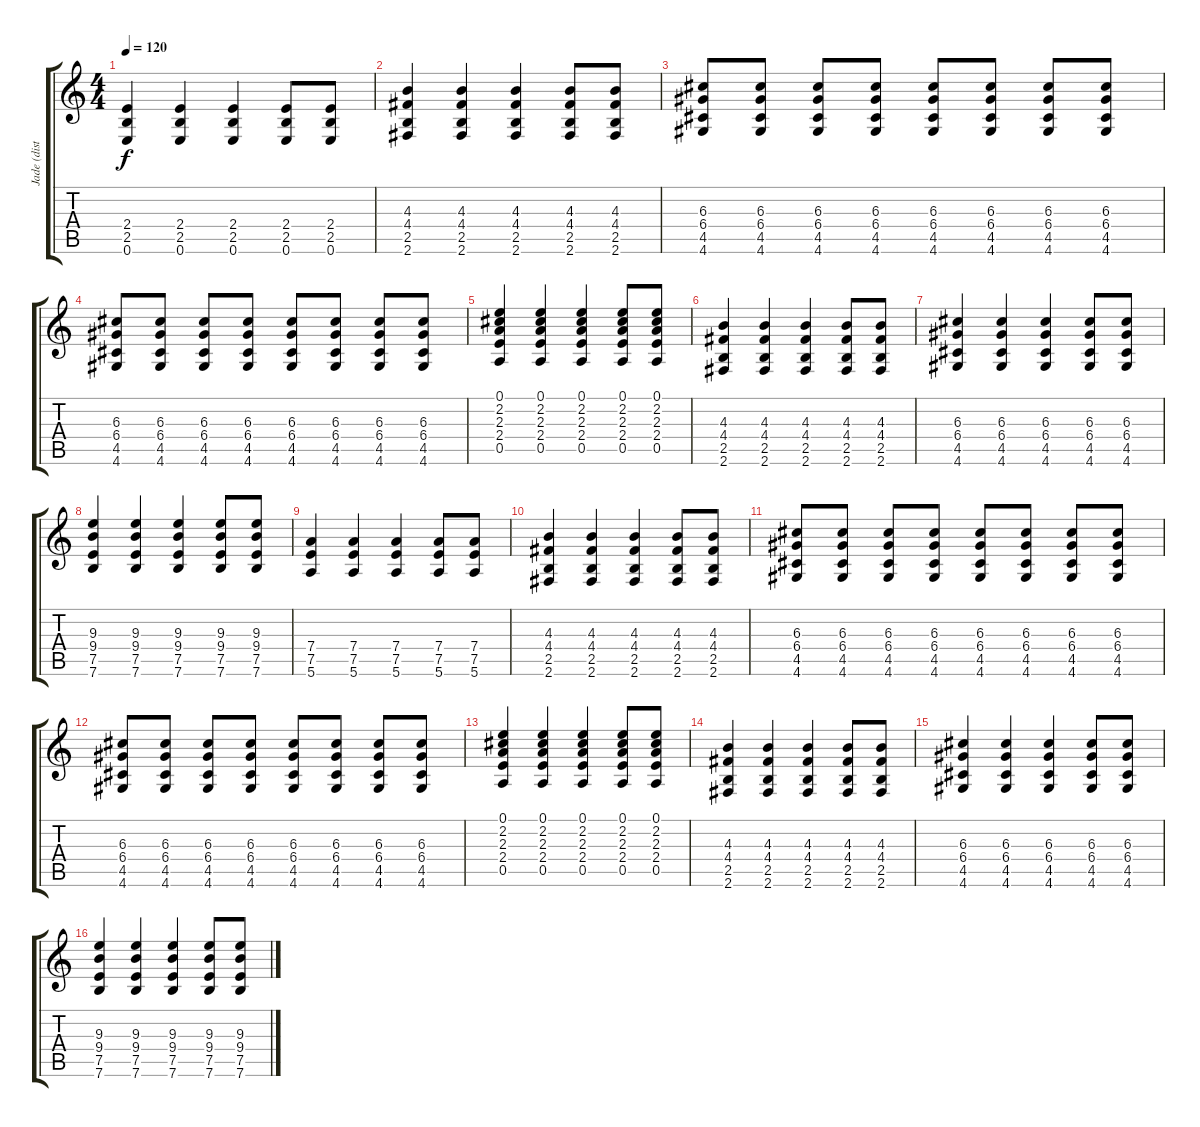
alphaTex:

\track ("Jade (distortion guitare)" "Jade (dist") {instrument distortionguitar}
\staff {score tabs}
\tuning (E4 B3 G3 D3 A2 E2) {hide}
\ts (4 4)
\tempo 120
\clef g2
\ks c
(2.4 2.5 0.6).4{dy f} (2.4 2.5 0.6).4 (2.4 2.5 0.6).4 (2.4 2.5 0.6).8 (2.4 2.5 0.6).8 |
(4.3 4.4 2.5 2.6).4 (4.3 4.4 2.5 2.6).4 (4.3 4.4 2.5 2.6).4 (4.3 4.4 2.5 2.6).8 (4.3 4.4 2.5 2.6).8 |
(6.3 6.4 4.5 4.6).8 (6.3 6.4 4.5 4.6).8 (6.3 6.4 4.5 4.6).8 (6.3 6.4 4.5 4.6).8 (6.3 6.4 4.5 4.6).8 (6.3 6.4 4.5 4.6).8 (6.3 6.4 4.5 4.6).8 (6.3 6.4 4.5 4.6).8 |
(6.3 6.4 4.5 4.6).8 (6.3 6.4 4.5 4.6).8 (6.3 6.4 4.5 4.6).8 (6.3 6.4 4.5 4.6).8 (6.3 6.4 4.5 4.6).8 (6.3 6.4 4.5 4.6).8 (6.3 6.4 4.5 4.6).8 (6.3 6.4 4.5 4.6).8 |
(0.1 2.2 2.3 2.4 0.5).4 (0.1 2.2 2.3 2.4 0.5).4 (0.1 2.2 2.3 2.4 0.5).4 (0.1 2.2 2.3 2.4 0.5).8 (0.1 2.2 2.3 2.4 0.5).8 |
(4.3 4.4 2.5 2.6).4 (4.3 4.4 2.5 2.6).4 (4.3 4.4 2.5 2.6).4 (4.3 4.4 2.5 2.6).8 (4.3 4.4 2.5 2.6).8 |
(6.3 6.4 4.5 4.6).4 (6.3 6.4 4.5 4.6).4 (6.3 6.4 4.5 4.6).4 (6.3 6.4 4.5 4.6).8 (6.3 6.4 4.5 4.6).8 |
(9.3 9.4 7.5 7.6).4 (9.3 9.4 7.5 7.6).4 (9.3 9.4 7.5 7.6).4 (9.3 9.4 7.5 7.6).8 (9.3 9.4 7.5 7.6).8 |
(7.4 7.5 5.6).4 (7.4 7.5 5.6).4 (7.4 7.5 5.6).4 (7.4 7.5 5.6).8 (7.4 7.5 5.6).8 |
(4.3 4.4 2.5 2.6).4 (4.3 4.4 2.5 2.6).4 (4.3 4.4 2.5 2.6).4 (4.3 4.4 2.5 2.6).8 (4.3 4.4 2.5 2.6).8 |
(6.3 6.4 4.5 4.6).8 (6.3 6.4 4.5 4.6).8 (6.3 6.4 4.5 4.6).8 (6.3 6.4 4.5 4.6).8 (6.3 6.4 4.5 4.6).8 (6.3 6.4 4.5 4.6).8 (6.3 6.4 4.5 4.6).8 (6.3 6.4 4.5 4.6).8 |
(6.3 6.4 4.5 4.6).8 (6.3 6.4 4.5 4.6).8 (6.3 6.4 4.5 4.6).8 (6.3 6.4 4.5 4.6).8 (6.3 6.4 4.5 4.6).8 (6.3 6.4 4.5 4.6).8 (6.3 6.4 4.5 4.6).8 (6.3 6.4 4.5 4.6).8 |
(0.1 2.2 2.3 2.4 0.5).4 (0.1 2.2 2.3 2.4 0.5).4 (0.1 2.2 2.3 2.4 0.5).4 (0.1 2.2 2.3 2.4 0.5).8 (0.1 2.2 2.3 2.4 0.5).8 |
(4.3 4.4 2.5 2.6).4 (4.3 4.4 2.5 2.6).4 (4.3 4.4 2.5 2.6).4 (4.3 4.4 2.5 2.6).8 (4.3 4.4 2.5 2.6).8 |
(6.3 6.4 4.5 4.6).4 (6.3 6.4 4.5 4.6).4 (6.3 6.4 4.5 4.6).4 (6.3 6.4 4.5 4.6).8 (6.3 6.4 4.5 4.6).8 |
(9.3 9.4 7.5 7.6).4 (9.3 9.4 7.5 7.6).4 (9.3 9.4 7.5 7.6).4 (9.3 9.4 7.5 7.6).8 (9.3 9.4 7.5 7.6).8
